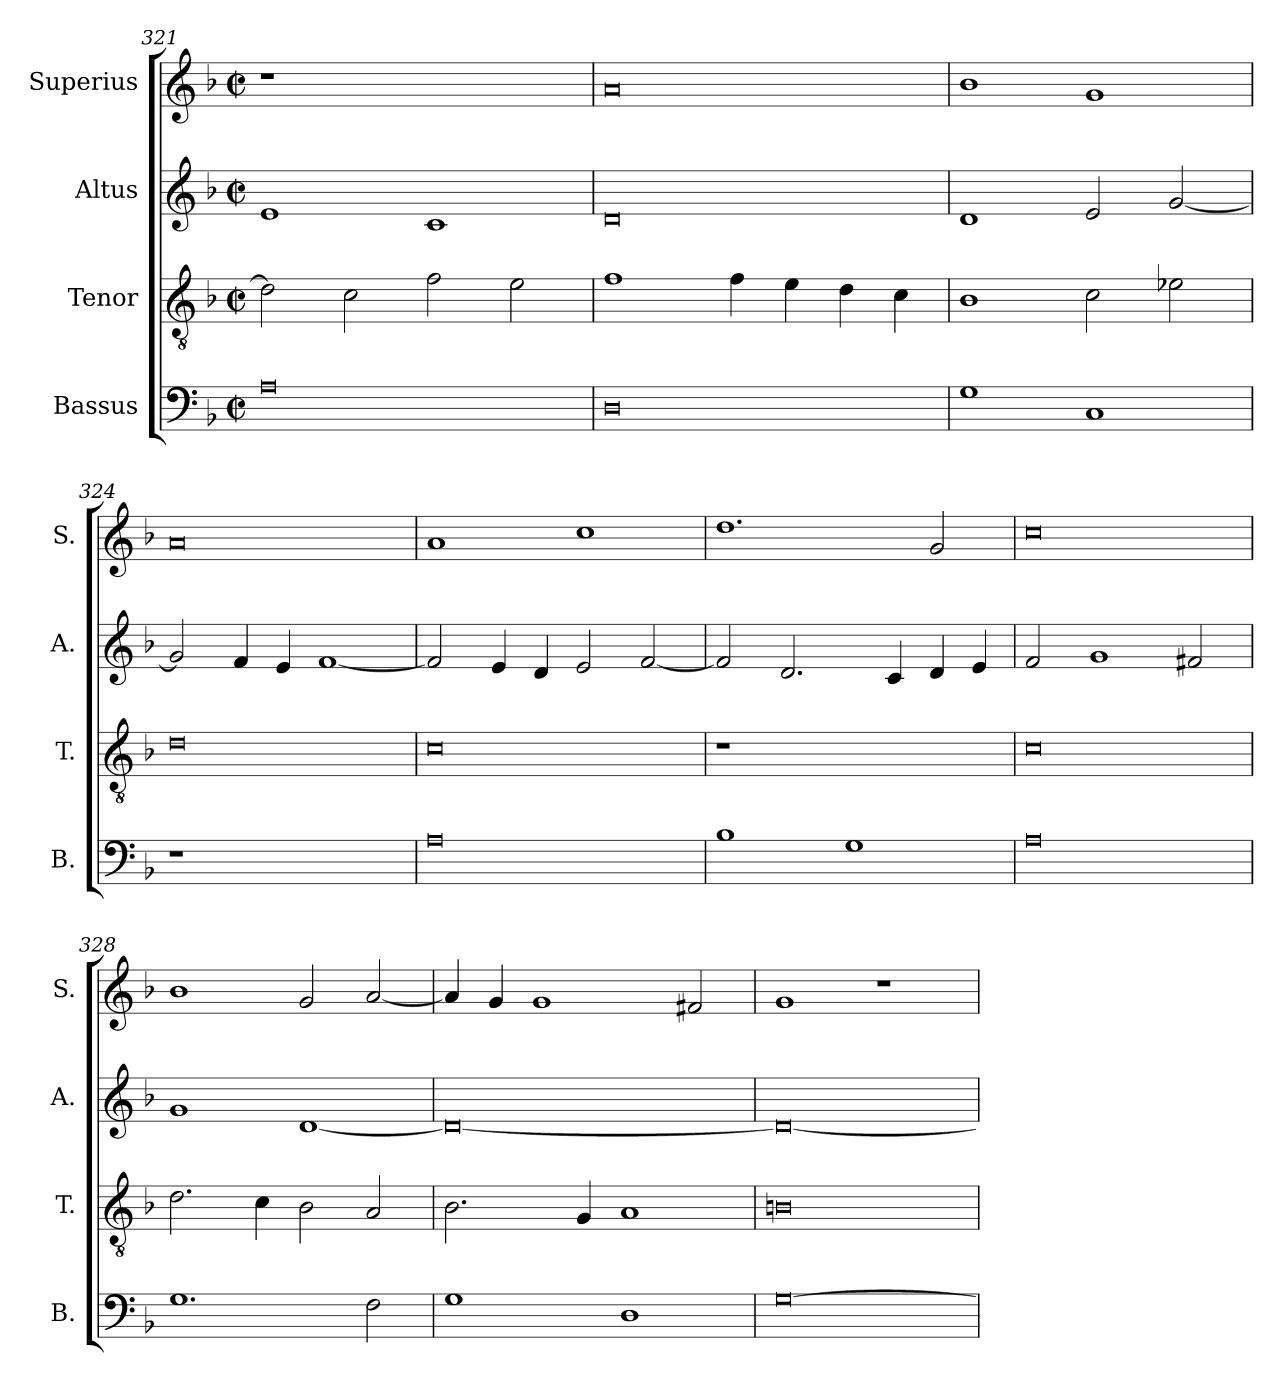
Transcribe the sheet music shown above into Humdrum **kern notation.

**kern	**kern	**kern	**kern
*part4	*part3	*part2	*part1
*staff4	*staff3	*staff2	*staff1
*I"Bassus	*I"Tenor	*I"Altus	*I"Superius
*I'B.	*I'T.	*I'A.	*I'S.
!!LO:LB:g=z
*clefF4	*clefGv2	*clefG2	*clefG2
*	*ITrd7c12	*	*
*k[b-]	*k[b-]	*k[b-]	*k[b-]
*F:	*F:	*F:	*F:
*M2/2	*M2/2	*M2/2	*M2/2
*met(c|)	*met(c|)	*met(c|)	*met(c|)
=321	=321	=321	=321
!	!	!	!LO:N:vis=1
0Ai	2Di\]	1ei	1r
.	2Ci\	.	.
.	2Fi\	1ci	1ryy
.	2Ei\	.	.
=322	=322	=322	=322
0Di	1Fi	0di	0ai
.	4Fi\	.	.
.	4Ei\	.	.
.	4Di\	.	.
.	4Ci\	.	.
=323	=323	=323	=323
1Gi	1BB-i	1di	1b-i
1Ci	2Ci\	2ei/	1gi
.	2E-Xi\	[<2gi/	.
=324	=324	=324	=324
!LO:N:vis=1	!	!	!
1r	0Di	2gi/]	0ai
.	.	4fi/	.
.	.	4ei/	.
1ryy	.	[<1fi	.
=325	=325	=325	=325
0Ai	0Ci	2fi/]	1ai
.	.	4ei/	.
.	.	4di/	.
.	.	2ei/	1cci
.	.	[<2fi/	.
!!LO:LB:g=z
=326	=326	=326	=326
!	!LO:N:vis=1	!	!
1B-i	1r	2fi/]	1.ddi
.	.	2.di/	.
1Gi	1ryy	.	.
.	.	4ci/	.
.	.	4di/	2gi/
.	.	4ei/	.
=327	=327	=327	=327
0Ai	0Ci	2fi/	0cci
.	.	1gi	.
.	.	2f#Xi/	.
=328	=328	=328	=328
1.Gi	2.Di\	1gi	1b-i
.	4Ci\	.	.
.	2BB-i\	[<1di	2gi/
2Fi\	2AAi/	.	[<2ai/
=329	=329	=329	=329
1Gi	2.BB-i\	0di_<	4ai/]
.	.	.	4gi/
.	.	.	1gi
.	4GGi/	.	.
1Di	1AAi	.	.
.	.	.	2f#Xi/
=330	=330	=330	=330
[>0Gi	0BBni	0di_<	1gi
.	.	.	1r
=	=	=	=
*-	*-	*-	*-
